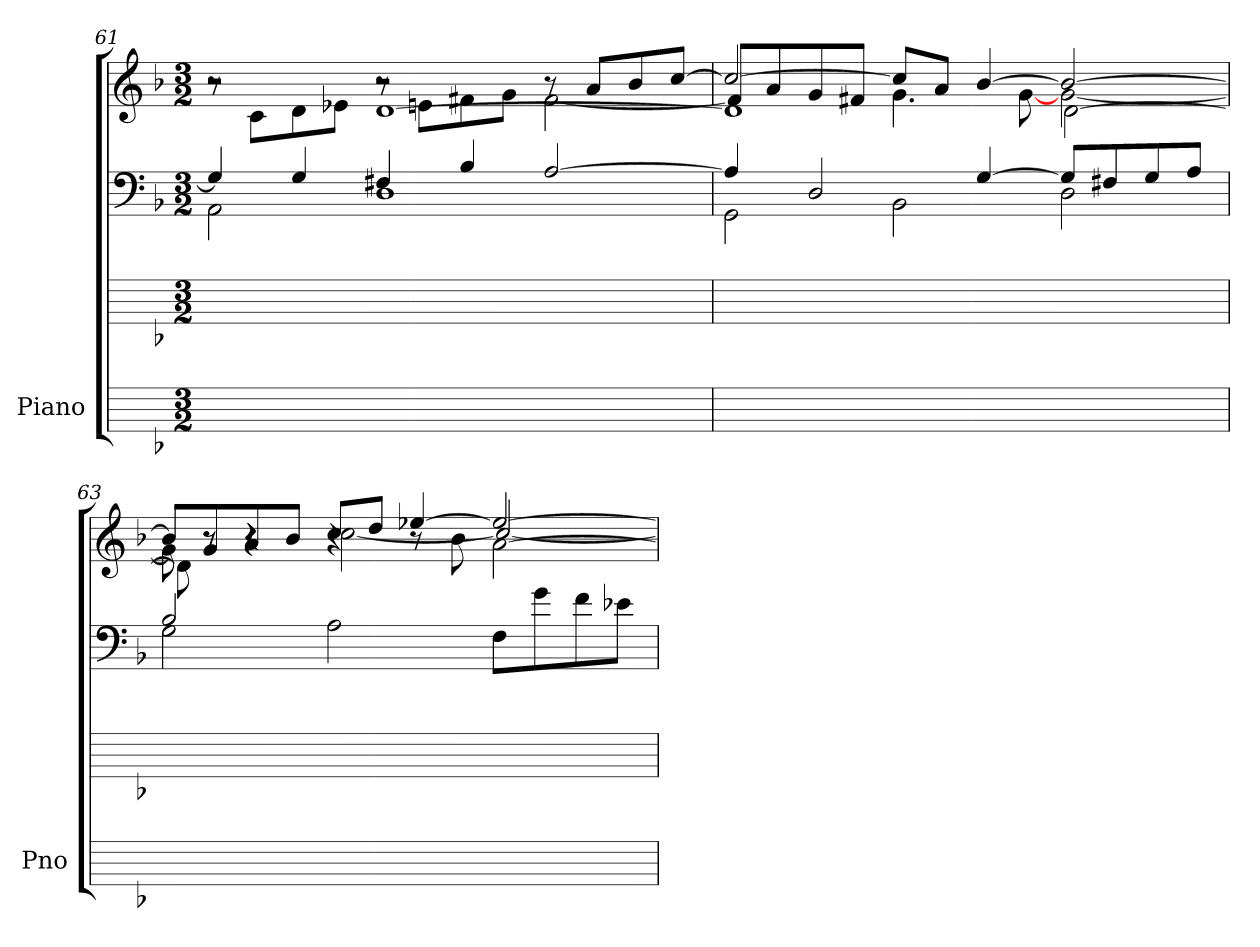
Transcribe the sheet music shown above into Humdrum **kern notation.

**kern	**kern	**kern	**kern
*part1	*part1	*part1	*part1
*staff4	*staff3	*staff2	*staff1
*I"Piano	*	*	*
*I'Pno	*	*	*
!!LO:LB:g=z
*	*	*clefF4	*clefG2
*k[b-]	*k[b-]	*k[b-]	*k[b-]
*F:	*F:	*F:	*F:
*M3/2	*M3/2	*M3/2	*M3/2
=61	=61	=61	=61
*	*	*^	*^
*	*	*	*	*	*^
1.ryy	1.ryy	4G/]	2AA\	2r	2r	8r
.	.	.	.	.	.	8c\L
.	.	4G/	.	.	.	8d\
.	.	.	.	.	.	8e-X\J
.	.	4F#X/	1D\	2r	8r	[1d\
.	.	.	.	.	8en\L	.
.	.	4B-/	.	.	8f#X\	.
.	.	.	.	.	8g\J	.
.	.	[2A/	.	8r	[2f#\	.
.	.	.	.	8a/L	.	.
.	.	.	.	8b-/	.	.
.	.	.	.	[8cc/J	.	.
=62	=62	=62	=62	=62	=62	=62
1.ryy	1.ryy	4A/]	2GG\	2cc/_	8f#/L]	1d\]
.	.	.	.	.	8a/	.
.	.	2D/	.	.	8g/	.
.	.	.	.	.	8f#/J	.
.	.	.	2BB-\	8cc/L]	4.g\	.
.	.	.	.	8a/J	.	.
.	.	[4G/	.	[4b-/	.	.
.	.	.	.	.	[8g\	.
.	.	8G/L]	2D\	2b-/_	[2g\	[2d\
.	.	8F#X/	.	.	.	.
.	.	8G/	.	.	.	.
.	.	8A/J	.	.	.	.
=63	=63	=63	=63	=63	=63	=63
1.ryy	1.ryy	2B-/	2G\	8b-L]	8g]	8d\]
.	.	.	.	8g	8r	8r
.	.	.	.	8a	4r	4r
.	.	.	.	8b-J	.	.
.	.	2ryy	2A\	8cc/L	[2cc\	4r
.	.	.	.	8dd/J	.	.
.	.	.	.	[4ee-X/	.	8r
.	.	.	.	.	.	8b-\
.	.	2ryy	8FL	2ee-/_	2cc/_	[2a\
.	.	.	8g	.	.	.
.	.	.	8f	.	.	.
.	.	.	8e-XJ	.	.	.
*	*	*v	*v	*	*	*
*	*	*	*v	*v	*v
=	=	=	=
*-	*-	*-	*-
